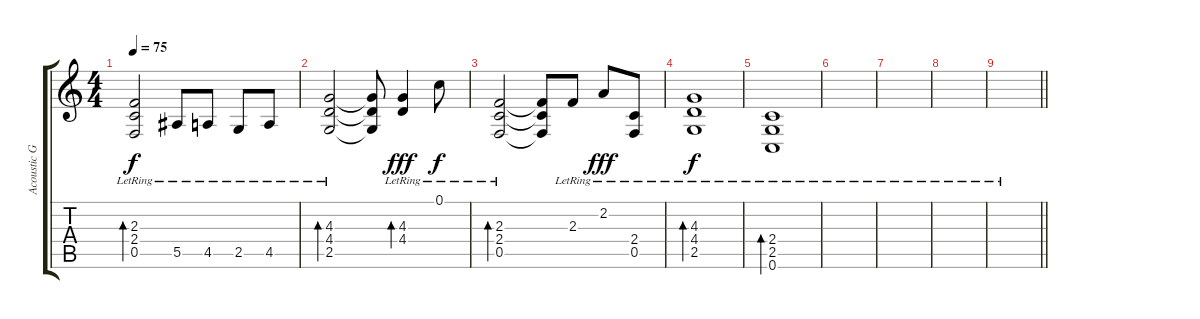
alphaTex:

\track ("Acoustic Guitar" "Acoustic G") {instrument electricguitarclean}
\staff {score tabs}
\tuning (C4 G3 Eb3 Bb2 F2 C2) {hide}
\ts (4 4)
\tempo 75
\clef g2
\ks c
(2.3{lr} 2.4{lr} 0.5{lr}).2{bd 240 dy f} 5.5{lr}.8 4.5{lr}.8 2.5{lr}.8 4.5{lr}.8 |
(4.3{lr} 4.4{lr} 2.5{lr}).2{bd 240} (4.3{t} 4.4{t} 2.5{t}).8 (4.3{lr} 4.4{lr}).4{bd 60 dy fff} 0.1{lr}.8{dy f} |
(2.3{lr} 2.4{lr} 0.5{lr}).2{bd 240} (2.3{t} 2.4{t} 0.5{t}).8 2.3{lr}.8 2.2{lr}.8{dy fff} (2.4{lr} 0.5{lr}).8 |
(4.3{lr} 4.4{lr} 2.5{lr}).1{bd 240 dy f} |
(2.4{lr} 2.5{lr} 0.6{lr}).1{bd 240} |
|
|
|
\barLineRight lightlight
